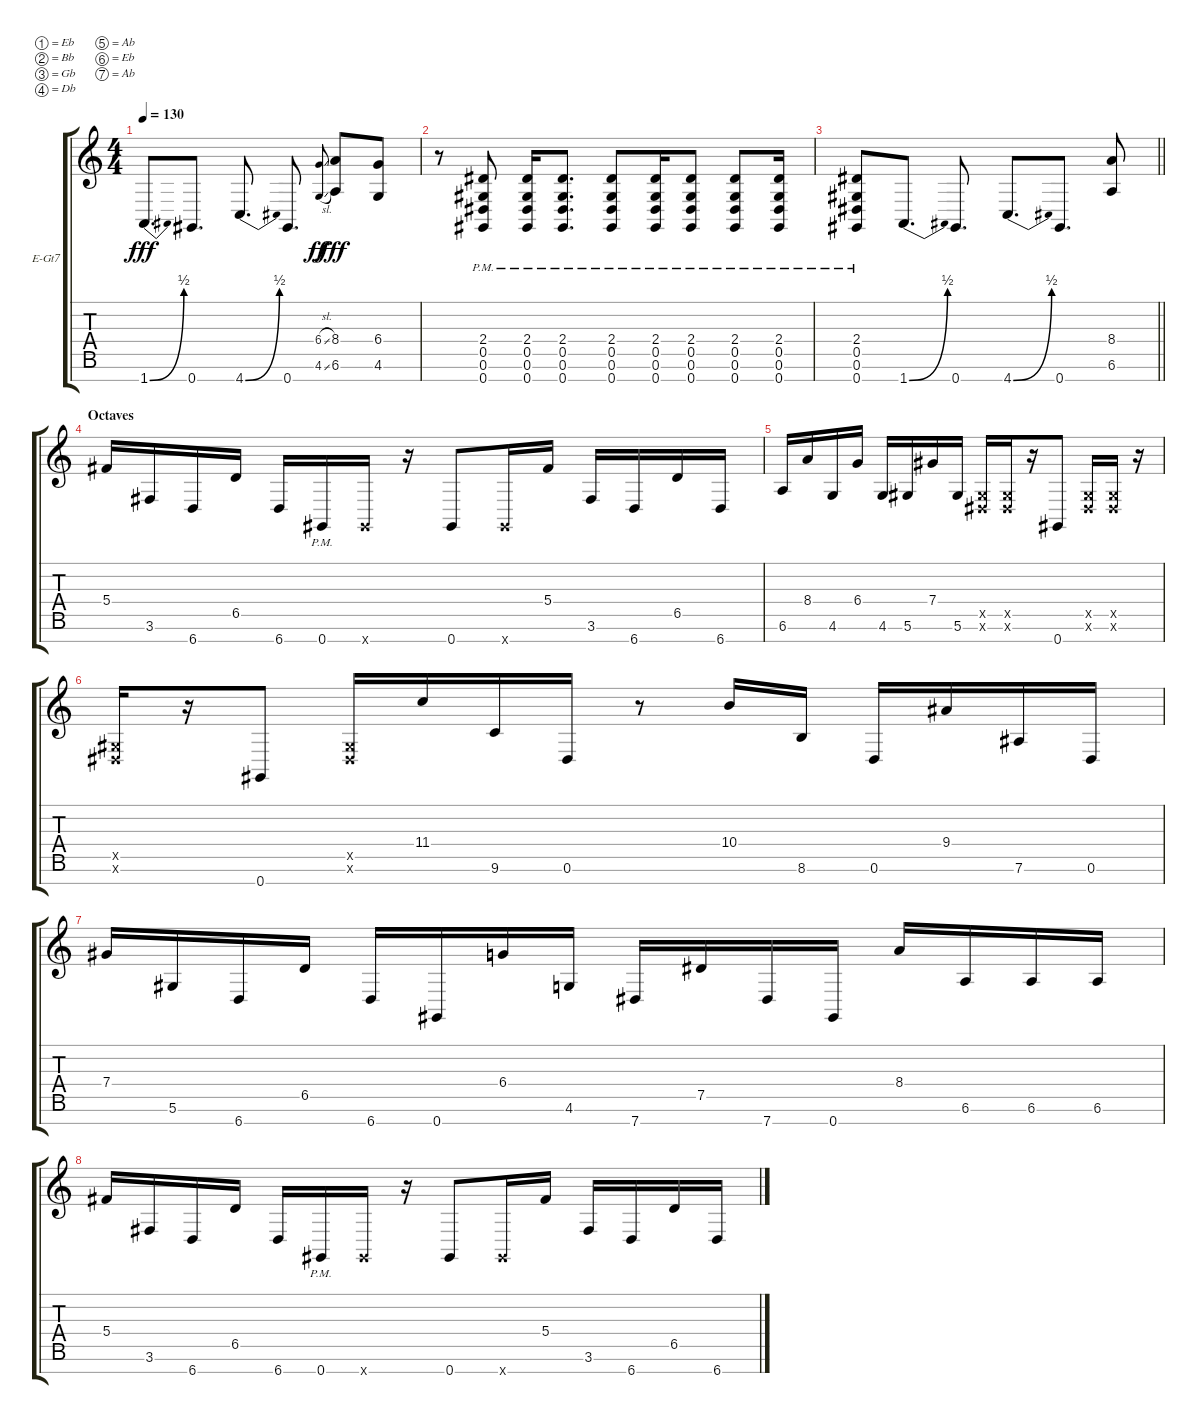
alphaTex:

\bracketExtendMode groupsimilarinstruments
\firstSystemTrackNameOrientation horizontal
\otherSystemsTrackNameOrientation horizontal
\track ("R" "E-Gt7") {instrument distortionguitar}
\staff {score tabs}
\tuning (Eb4 Bb3 Gb3 Db3 Ab2 Eb2 Ab1)
\ts (4 4)
\tempo 130
\clef g2
\ks c
1.7{be (bend 0 0 60 2)}.8{d dy fff} 0.7.8{d} 4.7{be (bend 0 0 60 2)}.8{d} 0.7.8{d} (6.4{sl} 4.6{sl}).8{gr onbeat dy ff} (8.4 6.6).8{dy fff} (6.4 4.6).8 |
r.8 (2.4{pm} 0.5{pm} 0.6{pm} 0.7{pm}).8 (2.4{pm} 0.5{pm} 0.6{pm} 0.7{pm}).16 (2.4{pm} 0.5{pm} 0.6{pm} 0.7{pm}).8{d} (2.4{pm} 0.5{pm} 0.6{pm} 0.7{pm}).8 (2.4{pm} 0.5{pm} 0.6{pm} 0.7{pm}).16 (2.4{pm} 0.5{pm} 0.6{pm} 0.7{pm}).8 (2.4{pm} 0.5{pm} 0.6{pm} 0.7{pm}).8 (2.4{pm} 0.5{pm} 0.6{pm} 0.7{pm}).16 |
\barLineRight lightlight
(2.4{pm} 0.5{pm} 0.6{pm} 0.7{pm}).8 1.7{be (bend 0 0 60 2)}.8{d} 0.7.8{d} 4.7{be (bend 0 0 60 2)}.8{d} 0.7.8{d} (8.4 6.6).8 |
\section ("" "Octaves")
5.4.16 3.6.16 6.7.16 6.5.16 6.7.16 0.7{pm}.16 0.7{x}.16 r.16 0.7.8 0.7{x}.16 5.4.16 3.6.16 6.7.16 6.5.16 6.7.16 |
6.6.16 8.4.16 4.6.16 6.4.16 4.6.16 5.6.16 7.4.16 5.6.16 (0.5{x} 0.6{x}).16 (0.5{x} 0.6{x}).16 r.16 0.7.8 (0.5{x} 0.6{x}).16 (0.5{x} 0.6{x}).16 r.16 |
(0.5{x} 0.6{x}).16 r.16 0.7.8 (0.5{x} 0.6{x}).16 11.4.16 9.6.16 0.6.16 r.8 10.4.16 8.6.16 0.6.16 9.4.16 7.6.16 0.6.16 |
7.4.16 5.6.16 6.7.16 6.5.16 6.7.16 0.7.16 6.4.16 4.6.16 7.7.16 7.5.16 7.7.16 0.7.16 8.4.16 6.6.16 6.6.16 6.6.16 |
5.4.16 3.6.16 6.7.16 6.5.16 6.7.16 0.7{pm}.16 0.7{x}.16 r.16 0.7.8 0.7{x}.16 5.4.16 3.6.16 6.7.16 6.5.16 6.7.16
